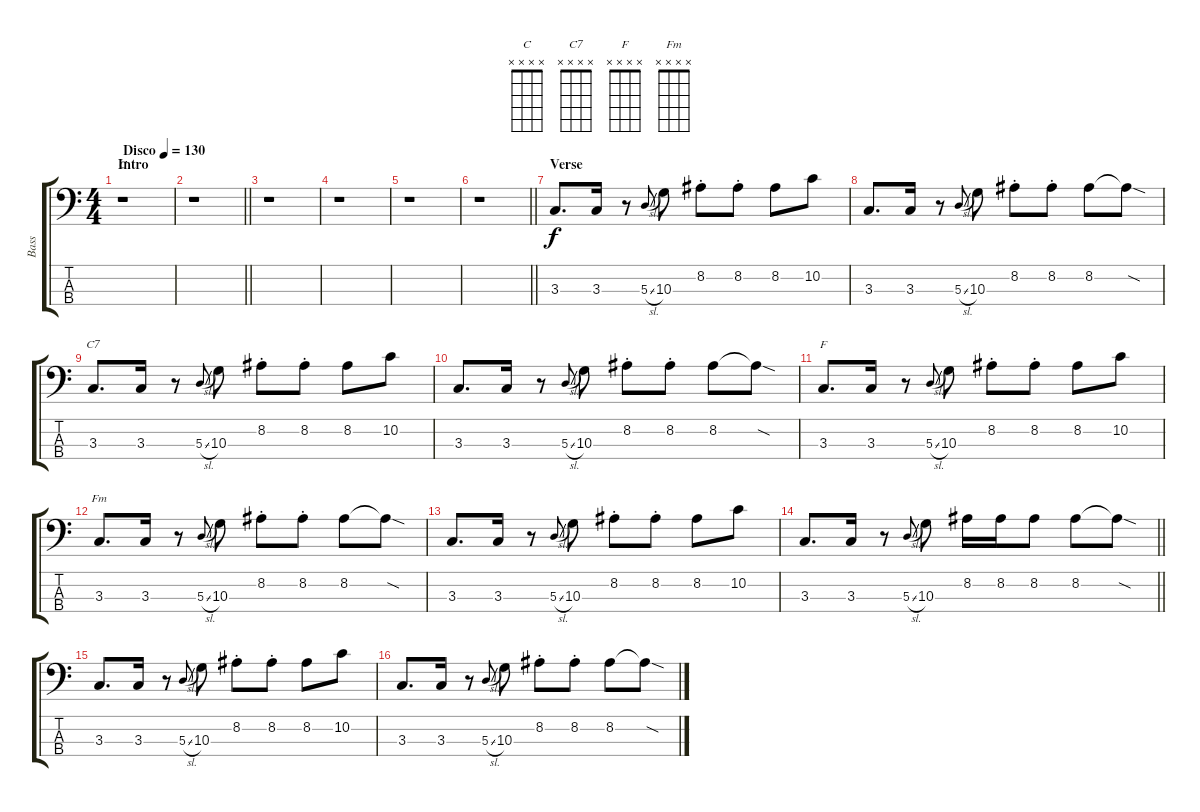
\track ("Bass" "Bass") {instrument electricbassfinger}
\staff {score tabs}
\tuning (G2 D2 A1 E1) {hide}
\chord ("C" x x x x)
\chord ("C7" x x x x)
\chord ("F" x x x x)
\chord ("Fm" x x x x)
\ts (4 4)
\section ("" "Intro")
\tempo (130 "Disco")
\clef f4
\ks c
r.1{ch "C" dy f instrument electricbassfinger} |
\barLineRight lightlight
r.1 |
r.1 |
r.1 |
r.1 |
\barLineRight lightlight
r.1 |
\section ("" "Verse")
3.3.8{d} 3.3.16 r.8 5.3{sl}.8{gr onbeat} 10.3.8 8.2{st}.8 8.2{st}.8 8.2.8 10.2.8 |
3.3.8{d} 3.3.16 r.8 5.3{sl}.8{gr onbeat} 10.3.8 8.2{st}.8 8.2{st}.8 8.2.8 8.2{sod t}.8 |
3.3.8{d ch "C7"} 3.3.16 r.8 5.3{sl}.8{gr onbeat} 10.3.8 8.2{st}.8 8.2{st}.8 8.2.8 10.2.8 |
3.3.8{d} 3.3.16 r.8 5.3{sl}.8{gr onbeat} 10.3.8 8.2{st}.8 8.2{st}.8 8.2.8 8.2{sod t}.8 |
3.3.8{d ch "F"} 3.3.16 r.8 5.3{sl}.8{gr onbeat} 10.3.8 8.2{st}.8 8.2{st}.8 8.2.8 10.2.8 |
3.3.8{d ch "Fm"} 3.3.16 r.8 5.3{sl}.8{gr onbeat} 10.3.8 8.2{st}.8 8.2{st}.8 8.2.8 8.2{sod t}.8 |
3.3.8{d} 3.3.16 r.8 5.3{sl}.8{gr onbeat} 10.3.8 8.2{st}.8 8.2{st}.8 8.2.8 10.2.8 |
\barLineRight lightlight
3.3.8{d} 3.3.16 r.8 5.3{sl}.8{gr onbeat} 10.3.8 8.2.16 8.2.16 8.2.8 8.2.8 8.2{sod t}.8 |
3.3.8{d} 3.3.16 r.8 5.3{sl}.8{gr onbeat} 10.3.8 8.2{st}.8 8.2{st}.8 8.2.8 10.2.8 |
3.3.8{d} 3.3.16 r.8 5.3{sl}.8{gr onbeat} 10.3.8 8.2{st}.8 8.2{st}.8 8.2.8 8.2{sod t}.8
